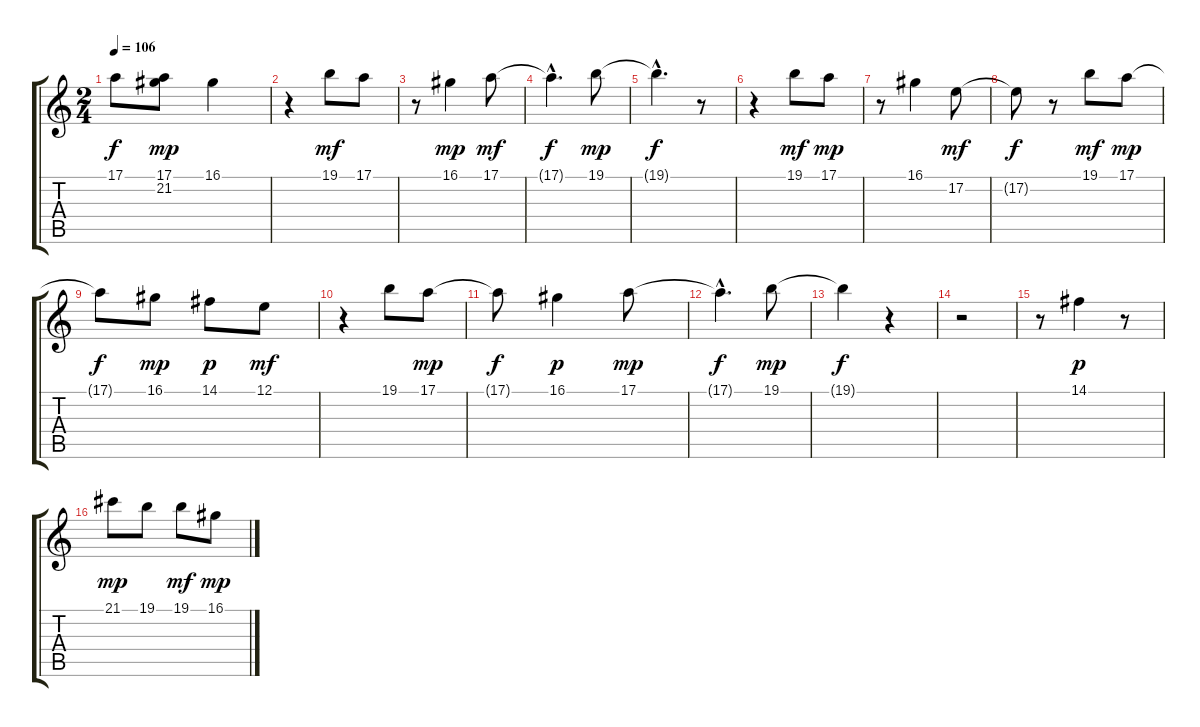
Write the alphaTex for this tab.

\track "" {instrument stringensemble2}
\staff {score tabs}
\tuning (E4 B3 G3 D3 A2 E2) {hide}
\ts (2 4)
\tempo 106
\clef g2
\ks c
17.1{t}.8{dy f} (17.1 21.2).8{dy mp} 16.1.4 |
r.4 19.1.8{dy mf} 17.1.8 |
r.8 16.1.4{dy mp} 17.1.8{dy mf} |
17.1{hac t}.4{d dy f} 19.1.8{dy mp} |
19.1{hac t}.4{d dy f} r.8 |
r.4 19.1.8{dy mf} 17.1.8{dy mp} |
r.8 16.1.4 17.2.8{dy mf} |
17.2{t}.8{dy f} r.8 19.1.8{dy mf} 17.1.8{dy mp} |
17.1{t}.8{dy f} 16.1.8{dy mp} 14.1.8{dy p} 12.1.8{dy mf} |
r.4 19.1.8 17.1.8{dy mp} |
17.1{t}.8{dy f} 16.1.4{dy p} 17.1.8{dy mp} |
17.1{hac t}.4{d dy f} 19.1.8{dy mp} |
19.1{t}.4{dy f} r.4 |
r.2 |
r.8 14.1.4{dy p} r.8 |
21.1.8{dy mp} 19.1.8 19.1.8{dy mf} 16.1.8{dy mp}
